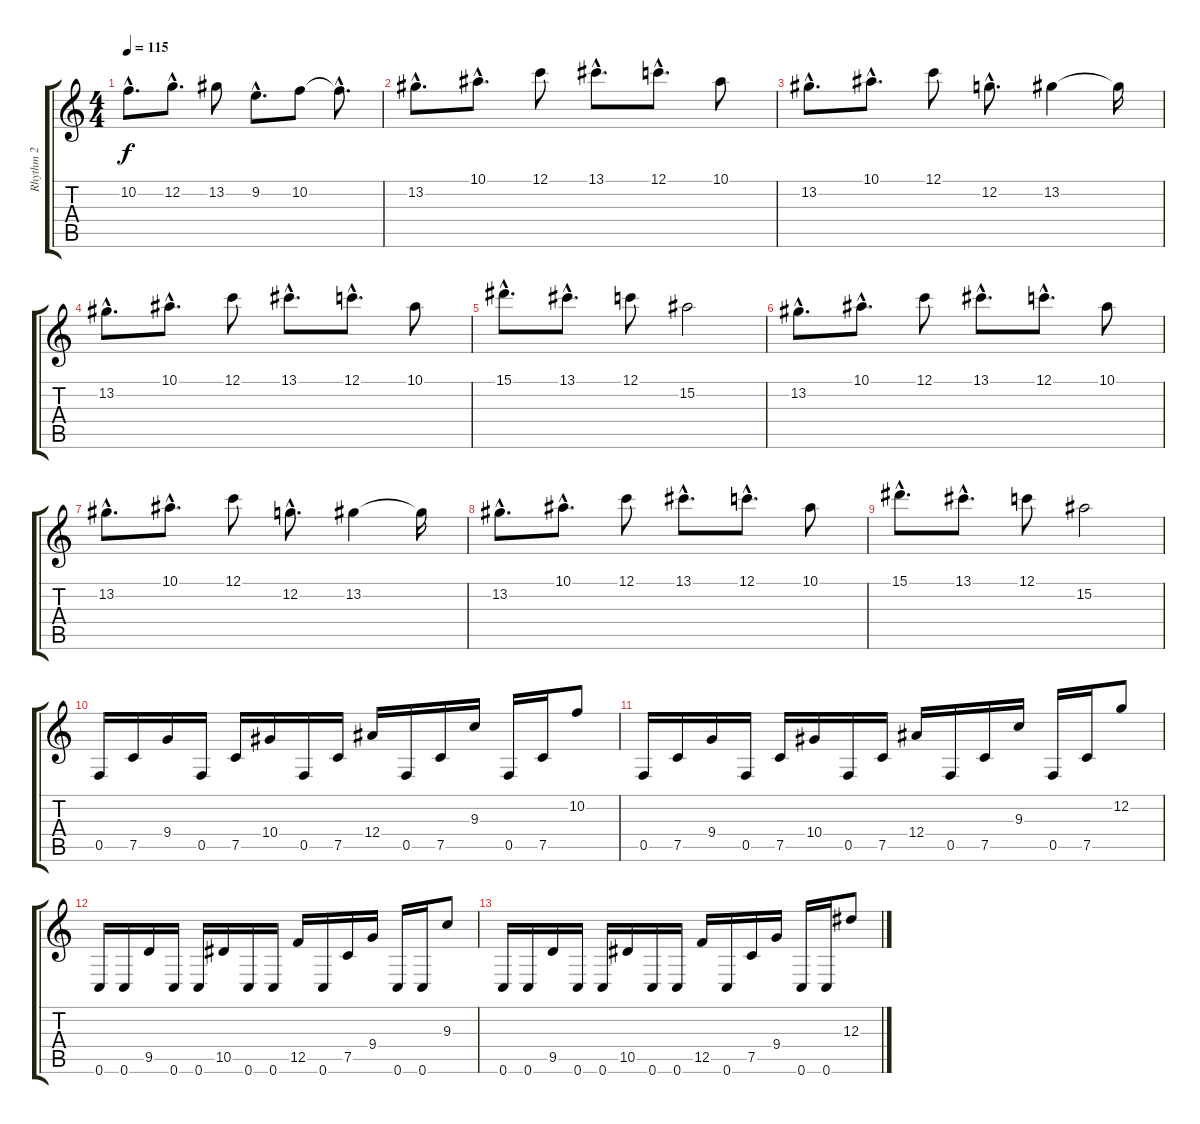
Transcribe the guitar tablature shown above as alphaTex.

\track ("Rhythm 2" "Rhythm 2") {instrument distortionguitar}
\staff {score tabs}
\tuning (C4 G3 Eb3 Bb2 F2 C2) {hide}
\ts (4 4)
\tempo 115
\clef g2
\ks c
10.2{hac}.8{d dy f} 12.2{hac}.8{d} 13.2.8 9.2{hac}.8{d} 10.2.8 10.2{hac t}.8{d} |
13.2{hac}.8{d} 10.1{hac}.8{d} 12.1.8 13.1{hac}.8{d} 12.1{hac}.8{d} 10.1.8 |
13.2{hac}.8{d} 10.1{hac}.8{d} 12.1.8 12.2{hac}.8{d} 13.2.4 13.2{t}.16 |
13.2{hac}.8{d} 10.1{hac}.8{d} 12.1.8 13.1{hac}.8{d} 12.1{hac}.8{d} 10.1.8 |
15.1{hac}.8{d} 13.1{hac}.8{d} 12.1.8 15.2.2 |
13.2{hac}.8{d} 10.1{hac}.8{d} 12.1.8 13.1{hac}.8{d} 12.1{hac}.8{d} 10.1.8 |
13.2{hac}.8{d} 10.1{hac}.8{d} 12.1.8 12.2{hac}.8{d} 13.2.4 13.2{t}.16 |
13.2{hac}.8{d} 10.1{hac}.8{d} 12.1.8 13.1{hac}.8{d} 12.1{hac}.8{d} 10.1.8 |
15.1{hac}.8{d} 13.1{hac}.8{d} 12.1.8 15.2.2 |
0.5.16 7.5.16 9.4.16 0.5.16 7.5.16 10.4.16 0.5.16 7.5.16 12.4.16 0.5.16 7.5.16 9.3.16 0.5.16 7.5.16 10.2.8 |
0.5.16 7.5.16 9.4.16 0.5.16 7.5.16 10.4.16 0.5.16 7.5.16 12.4.16 0.5.16 7.5.16 9.3.16 0.5.16 7.5.16 12.2.8 |
0.6.16 0.6.16 9.5.16 0.6.16 0.6.16 10.5.16 0.6.16 0.6.16 12.5.16 0.6.16 7.5.16 9.4.16 0.6.16 0.6.16 9.3.8 |
0.6.16 0.6.16 9.5.16 0.6.16 0.6.16 10.5.16 0.6.16 0.6.16 12.5.16 0.6.16 7.5.16 9.4.16 0.6.16 0.6.16 12.3.8
